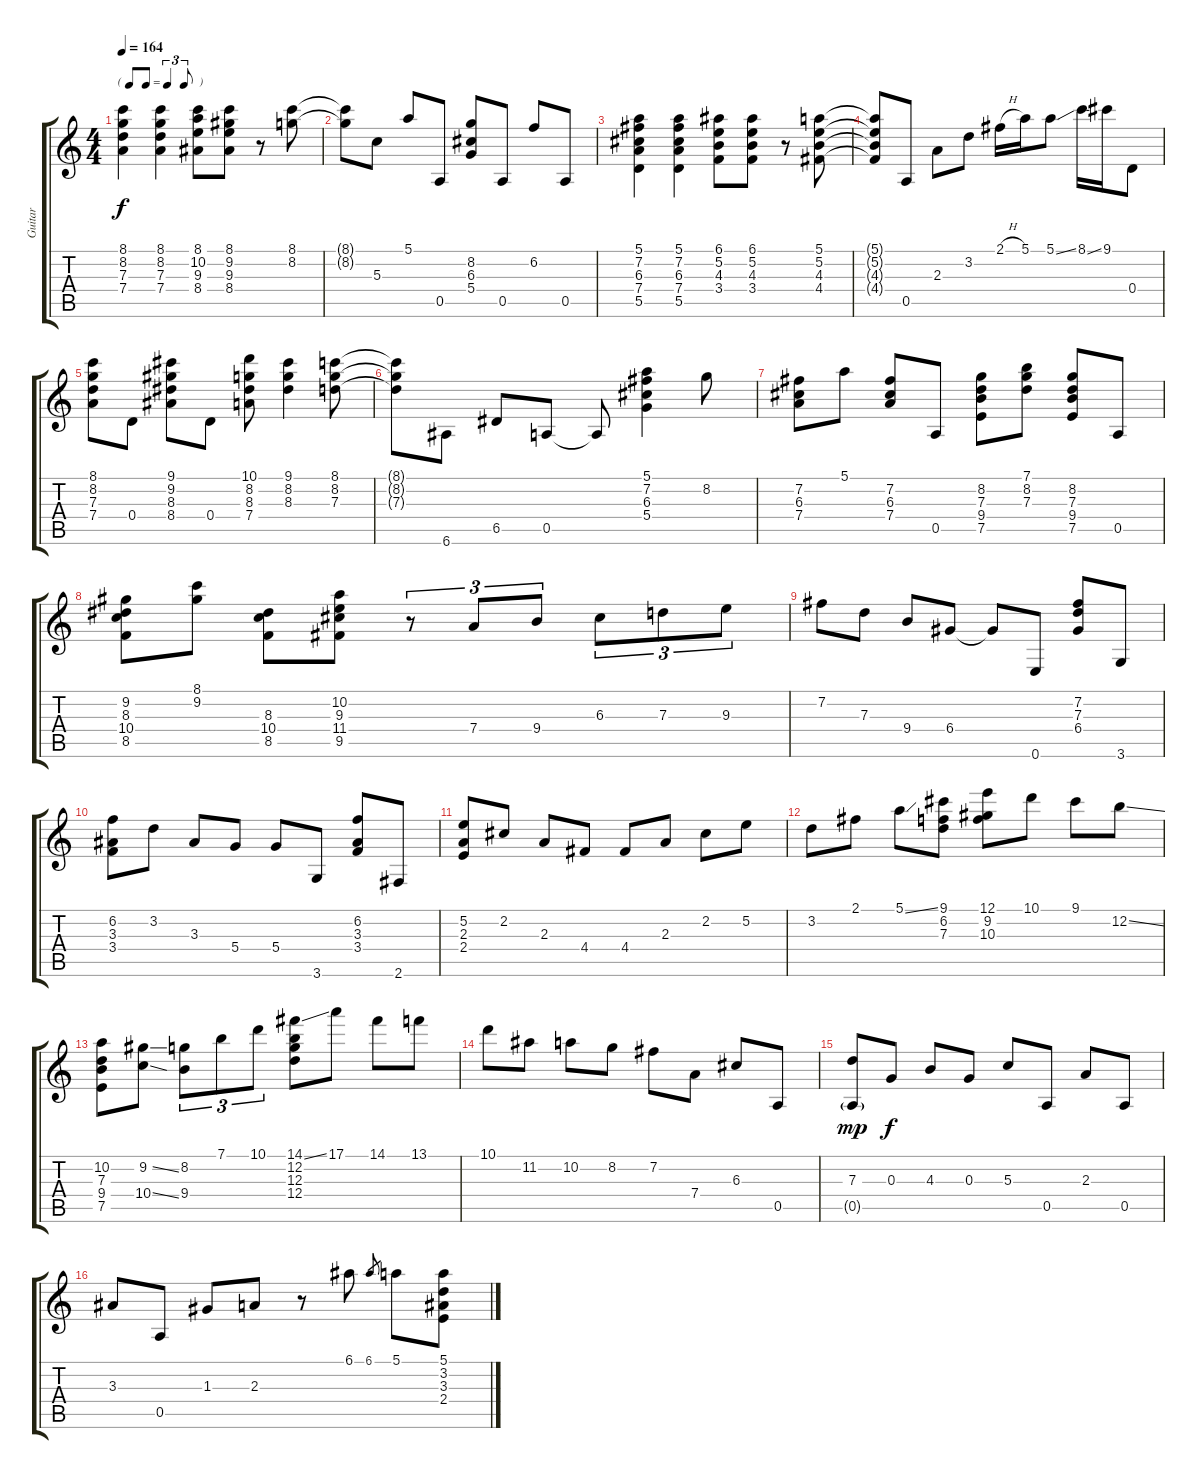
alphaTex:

\track ("Guitar" "Guitar") {instrument electricguitarjazz}
\staff {score tabs}
\tuning (E4 B3 G3 D3 A2 E2) {hide}
\ts (4 4)
\tf triplet8th
\tempo 164
\clef g2
\ks c
(8.1 8.2 7.3 7.4).4{dy f} (8.1 8.2 7.3 7.4).4 (8.1 10.2 9.3 8.4).8 (8.1 9.2 9.3 8.4).8 r.8 (8.1 8.2).8 |
(8.1{t} 8.2{t}).8 5.3.8 5.1.8 0.5.8 (8.2 6.3 5.4).8 0.5.8 6.2.8 0.5.8 |
(5.1 7.2 6.3 7.4 5.5).4 (5.1 7.2 6.3 7.4 5.5).4 (6.1 5.2 4.3 3.4).8 (6.1 5.2 4.3 3.4).8 r.8 (5.1 5.2 4.3 4.4).8 |
(5.1{t} 5.2{t} 4.3{t} 4.4{t}).8 0.5.8 2.3.8 3.2.8 2.1{h}.16 5.1.16 5.1{ss}.8 8.1{ss}.16 9.1.16 0.4.8 |
(8.1 8.2 7.3 7.4).8 0.4.8 (9.1 9.2 8.3 8.4).8 0.4.8 (10.1 8.2 8.3 7.4).8 (9.1 8.2 8.3).4 (8.1 8.2 7.3).8 |
(8.1{t} 8.2{t} 7.3{t}).8 6.6.8 6.5.8 0.5.8 0.5{t}.8 (5.1 7.2 6.3 5.4).4 8.2.8 |
(7.2 6.3 7.4).8 5.1.8 (7.2 6.3 7.4).8 0.5.8 (8.2 7.3 9.4 7.5).8 (7.1 8.2 7.3).8 (8.2 7.3 9.4 7.5).8 0.5.8 |
(9.2 8.3 10.4 8.5).8 (8.1 9.2).8 (8.3 10.4 8.5).8 (10.2 9.3 11.4 9.5).8 r.8{tu (3 2)} 7.4.8{tu (3 2)} 9.4.8{tu (3 2)} 6.3.8{tu (3 2)} 7.3.8{tu (3 2)} 9.3.8{tu (3 2)} |
7.2.8 7.3.8 9.4.8 6.4.8 6.4{t}.8 0.6.8 (7.2 7.3 6.4).8 3.6.8 |
(6.2 3.3 3.4).8 3.2.8 3.3.8 5.4.8 5.4.8 3.6.8 (6.2 3.3 3.4).8 2.6.8 |
(5.2 2.3 2.4).8 2.2.8 2.3.8 4.4.8 4.4.8 2.3.8 2.2.8 5.2.8 |
3.2.8 2.1.8 5.1{ss}.8 (9.1 6.2 7.3).8 (12.1 9.2 10.3).8 10.1.8 9.1.8 12.2{ss}.8 |
(10.2 7.3 9.4 7.5).8 (9.2{ss} 10.4{ss}).8 (8.2 9.4).8{tu (3 2)} 7.1.8{tu (3 2)} 10.1.8{tu (3 2)} (14.1{ss} 12.2 12.3 12.4).8 17.1.8 14.1.8 13.1.8 |
10.1.8 11.2.8 10.2.8 8.2.8 7.2.8 7.4.8 6.3.8 0.5.8 |
(7.3 0.5{g}).8{dy mp} 0.3.8{dy f} 4.3.8 0.3.8 5.3.8 0.5.8 2.3.8 0.5.8 |
3.3.8 0.5.8 1.3.8 2.3.8 r.8 6.1.8 6.1.8{gr} 5.1.8 (5.1 3.2 3.3 2.4).8
